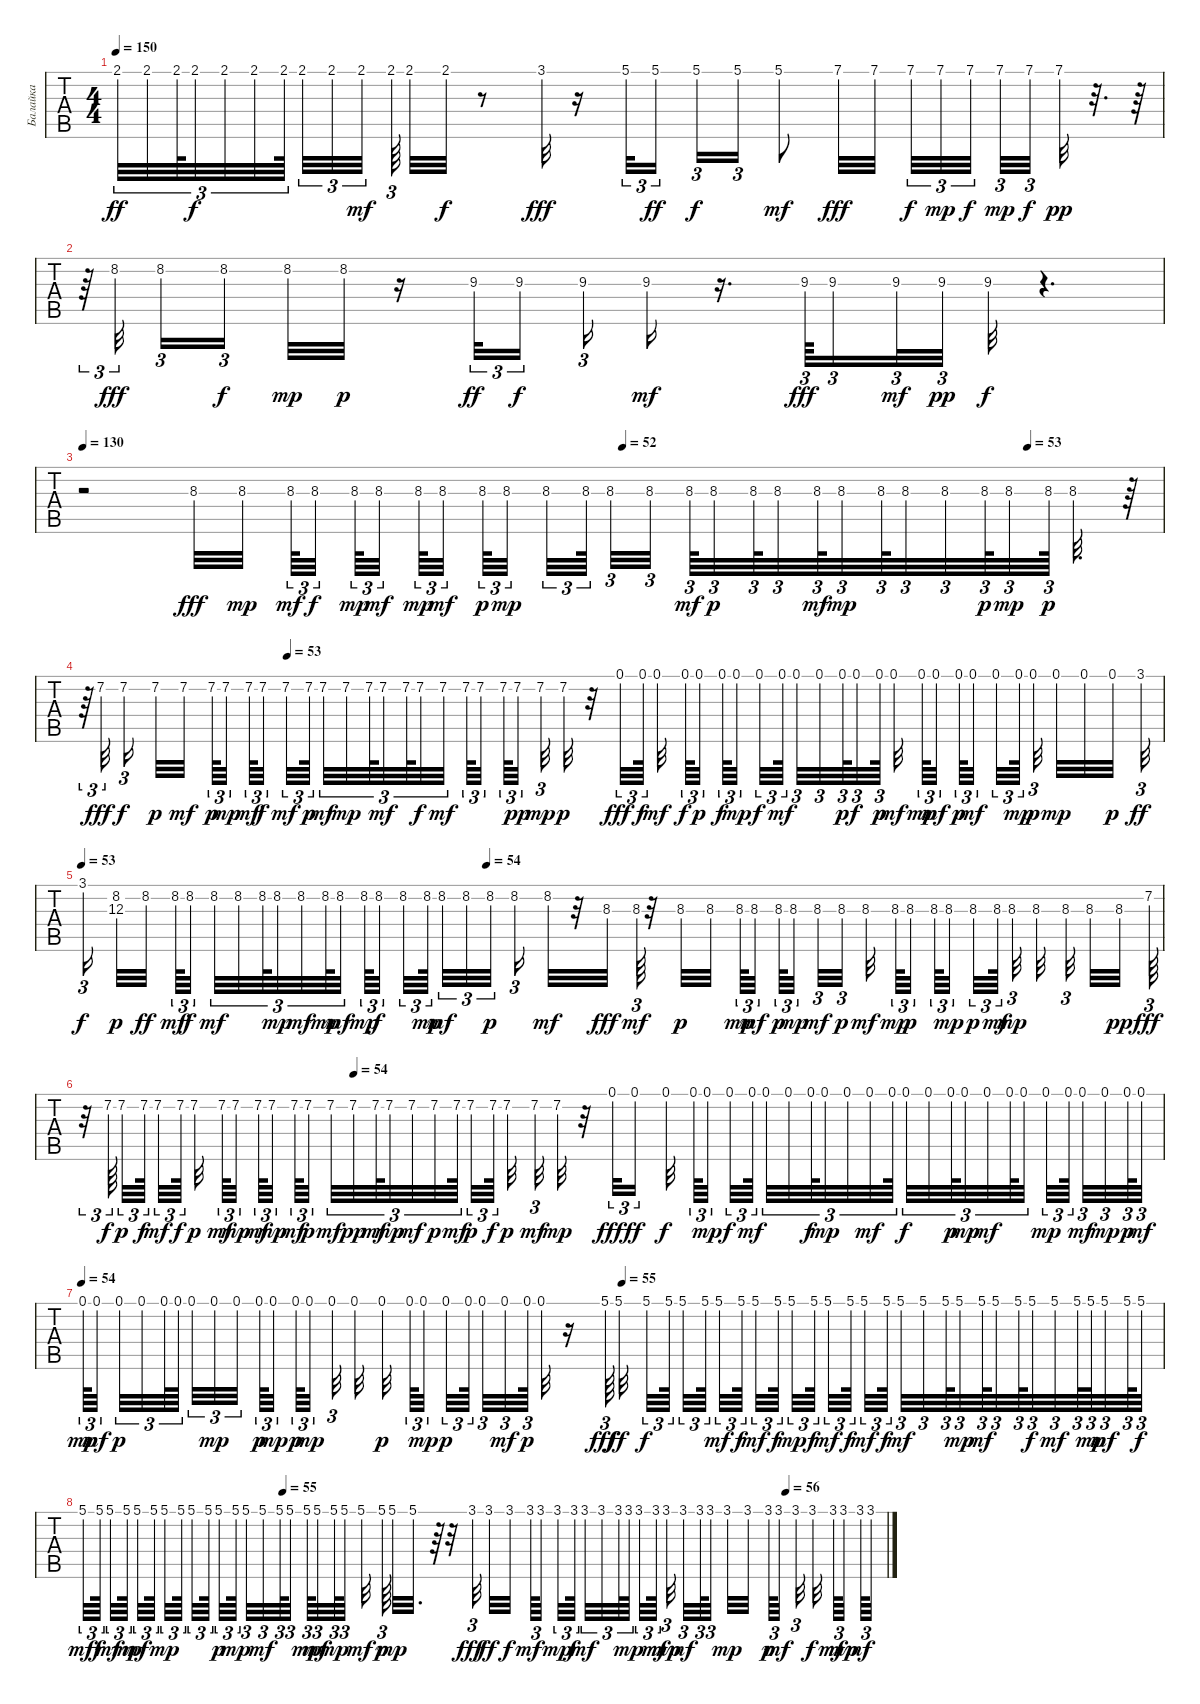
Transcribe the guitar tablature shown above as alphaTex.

\track ("Балайка" "Балайка") {instrument distortionguitar}
\staff {tabs}
\tuning (E4 B3 G3 D3 A2 E2) {hide}
\ts (4 4)
\tempo 150
\clef g2
\ks c
2.1.32{tu (3 2) dy ff} 2.1.32{tu (3 2)} 2.1.64{tu (3 2)} 2.1.32{tu (3 2) dy f} 2.1.32{tu (3 2)} 2.1.32{tu (3 2)} 2.1.64{tu (3 2) beam splitsecondary} 2.1.32{tu (3 2)} 2.1.32{tu (3 2)} 2.1.32{tu (3 2) dy mf beam splitsecondary} 2.1.64{tu (3 2) beam splitsecondary} 2.1.32 2.1.32{dy f} r.8 3.1.32{dy fff} r.16 5.1.32{tu (3 2)} 5.1.16{tu (3 2) dy ff beam splitsecondary} 5.1.16{tu (3 2) dy f} 5.1.16{tu (3 2)} 5.1.8{dy mf} 7.1.32{dy fff} 7.1.32{beam splitsecondary} 7.1.32{tu (3 2) dy f} 7.1.32{tu (3 2) dy mp} 7.1.32{tu (3 2) dy f beam splitsecondary} 7.1.32{tu (3 2) dy mp} 7.1.32{tu (3 2) dy f beam splitsecondary} 7.1.32{dy pp} r.32{d} r.64 |
r.64{tu (3 2)} 8.2.32{tu (3 2) dy fff beam splitsecondary} 8.2.16{tu (3 2)} 8.2.16{tu (3 2) dy f beam splitsecondary} 8.2.32{dy mp} 8.2.32{dy p} r.16 9.3.32{tu (3 2) dy ff} 9.3.16{tu (3 2) dy f beam splitsecondary} 9.3.16{tu (3 2)} 9.3.16{dy mf} r.16{d} 9.3.64{tu (3 2) dy fff} 9.3.16{tu (3 2)} 9.3.32{tu (3 2) dy mf} 9.3.32{tu (3 2) dy pp beam splitsecondary} 9.3.32{dy f} r.4{d} |
\tempo 130
\tempo (52 0.5)
\tempo (53 0.875)
r.2 8.3.32{dy fff} 8.3.32{dy mp beam splitsecondary} 8.3.64{tu (3 2) dy mf} 8.3.32{tu (3 2) dy f beam splitsecondary} 8.3.64{tu (3 2) dy mp} 8.3.32{tu (3 2) dy mf beam splitsecondary} 8.3.64{tu (3 2) dy mp} 8.3.32{tu (3 2) dy mf beam splitsecondary} 8.3.64{tu (3 2) dy p} 8.3.32{tu (3 2) dy mp beam splitsecondary} 8.3.32{tu (3 2)} 8.3.64{tu (3 2) beam splitsecondary} 8.3.32{tu (3 2)} 8.3.32{tu (3 2)} 8.3.64{tu (3 2) dy mf} 8.3.32{tu (3 2) dy p} 8.3.64{tu (3 2)} 8.3.32{tu (3 2)} 8.3.64{tu (3 2) dy mf} 8.3.32{tu (3 2) dy mp} 8.3.64{tu (3 2)} 8.3.32{tu (3 2)} 8.3.32{tu (3 2)} 8.3.64{tu (3 2) dy p} 8.3.32{tu (3 2) dy mp} 8.3.64{tu (3 2) dy p beam splitsecondary} 8.3.32{d} r.64 |
\tempo (53 0.1875)
r.64{tu (3 2)} 7.2.32{tu (3 2) dy fff beam splitsecondary} 7.2.16{tu (3 2) dy f beam splitsecondary} 7.2.32{dy p} 7.2.32{dy mf beam splitsecondary} 7.2.64{tu (3 2) dy p} 7.2.32{tu (3 2) dy mp beam splitsecondary} 7.2.64{tu (3 2) dy mf} 7.2.32{tu (3 2) dy f beam splitsecondary} 7.2.32{tu (3 2) dy mf} 7.2.64{tu (3 2) dy p beam splitsecondary} 7.2.32{tu (3 2) dy mf} 7.2.32{tu (3 2) dy mp} 7.2.64{tu (3 2)} 7.2.32{tu (3 2) dy mf} 7.2.64{tu (3 2)} 7.2.32{tu (3 2) dy f} 7.2.32{tu (3 2) dy mf beam splitsecondary} 7.2.64{tu (3 2)} 7.2.32{tu (3 2) beam splitsecondary} 7.2.64{tu (3 2)} 7.2.32{tu (3 2) dy pp beam splitsecondary} 7.2.32{tu (3 2) dy mp} 7.2.32{dy p} r.32 0.1.32{tu (3 2) dy fff} 0.1.64{tu (3 2) dy f beam splitsecondary} 0.1.32{dy mf beam splitsecondary} 0.1.64{tu (3 2) dy f} 0.1.32{tu (3 2) dy p beam splitsecondary} 0.1.64{tu (3 2) dy f} 0.1.32{tu (3 2) dy mp beam splitsecondary} 0.1.32{tu (3 2) dy f} 0.1.64{tu (3 2) dy mf beam splitsecondary} 0.1.32{tu (3 2)} 0.1.32{tu (3 2)} 0.1.64{tu (3 2) dy p} 0.1.32{tu (3 2) dy f} 0.1.64{tu (3 2) dy p beam splitsecondary} 0.1.32{dy mf} 0.1.64{tu (3 2) dy mp} 0.1.32{tu (3 2) dy mf beam splitsecondary} 0.1.64{tu (3 2) dy p} 0.1.32{tu (3 2) dy mf beam splitsecondary} 0.1.32{tu (3 2)} 0.1.64{tu (3 2) dy mp beam splitsecondary} 0.1.32{tu (3 2) dy p beam splitsecondary} 0.1.32{dy mp} 0.1.32 0.1.32{dy p beam splitsecondary} 3.1.32{tu (3 2) dy ff} |
\tempo 53
\tempo (54 0.375)
3.1.16{tu (3 2) dy f beam splitsecondary} (8.2 12.3).32{dy p} 8.2.32{dy ff beam splitsecondary} 8.2.64{tu (3 2) dy mf} 8.2.32{tu (3 2) dy f beam splitsecondary} 8.2.32{tu (3 2) dy mf} 8.2.32{tu (3 2)} 8.2.64{tu (3 2)} 8.2.32{tu (3 2) dy mp} 8.2.32{tu (3 2) dy mf} 8.2.64{tu (3 2) dy mp} 8.2.32{tu (3 2) dy mf} 8.2.64{tu (3 2) dy mp} 8.2.32{tu (3 2) dy f beam splitsecondary} 8.2.32{tu (3 2)} 8.2.64{tu (3 2) dy mp beam splitsecondary} 8.2.32{tu (3 2) dy mf} 8.2.32{tu (3 2)} 8.2.32{tu (3 2) dy p beam splitsecondary} 8.2.16{tu (3 2)} 8.2.32{dy mf} r.32 8.3.32{dy fff} 8.3.64{tu (3 2) dy mf} r.32 8.3.32{dy p} 8.3.32{beam splitsecondary} 8.3.64{tu (3 2) dy mp} 8.3.32{tu (3 2) dy mf beam splitsecondary} 8.3.64{tu (3 2) dy p} 8.3.32{tu (3 2) dy mp beam splitsecondary} 8.3.32{tu (3 2) dy mf} 8.3.32{tu (3 2) dy p beam splitsecondary} 8.3.32{dy mf} 8.3.64{tu (3 2) dy mp} 8.3.32{tu (3 2) dy p beam splitsecondary} 8.3.64{tu (3 2)} 8.3.32{tu (3 2) dy mp beam splitsecondary} 8.3.32{tu (3 2) dy p} 8.3.64{tu (3 2) dy mf beam splitsecondary} 8.3.32{tu (3 2) dy mp beam splitsecondary} 8.3.32{beam splitsecondary} 8.3.32{tu (3 2) beam splitsecondary} 8.3.32 8.3.32{dy pp beam splitsecondary} 7.2.64{tu (3 2) dy fff} |
\tempo (54 0.25)
r.32{tu (3 2)} 7.2.64{tu (3 2) dy f beam splitsecondary} 7.2.32{tu (3 2) dy p} 7.2.64{tu (3 2) dy f beam splitsecondary} 7.2.32{tu (3 2) dy mf} 7.2.64{tu (3 2) dy f beam splitsecondary} 7.2.32{dy p beam splitsecondary} 7.2.64{tu (3 2) dy mf} 7.2.32{tu (3 2) dy mp beam splitsecondary} 7.2.64{tu (3 2) dy mf} 7.2.32{tu (3 2) dy mp beam splitsecondary} 7.2.64{tu (3 2) dy mf} 7.2.32{tu (3 2) dy p beam splitsecondary} 7.2.32{tu (3 2) dy mf} 7.2.32{tu (3 2) dy pp} 7.2.64{tu (3 2) dy mf} 7.2.32{tu (3 2) dy mp} 7.2.32{tu (3 2) dy mf} 7.2.32{tu (3 2) dy p} 7.2.64{tu (3 2) dy mf beam splitsecondary} 7.2.32{tu (3 2) dy p} 7.2.64{tu (3 2) dy f beam splitsecondary} 7.2.32{dy p beam splitsecondary} 7.2.32{tu (3 2) dy mf} 7.2.32{dy mp} r.32 0.1.32{tu (3 2) dy fff} 0.1.16{tu (3 2) dy ff beam splitsecondary} 0.1.32{dy f beam splitsecondary} 0.1.64{tu (3 2)} 0.1.32{tu (3 2) dy mp beam splitsecondary} 0.1.32{tu (3 2) dy f} 0.1.64{tu (3 2) dy mf beam splitsecondary} 0.1.32{tu (3 2)} 0.1.32{tu (3 2)} 0.1.64{tu (3 2) dy f} 0.1.32{tu (3 2) dy mp} 0.1.32{tu (3 2)} 0.1.32{tu (3 2) dy mf} 0.1.64{tu (3 2) beam splitsecondary} 0.1.32{tu (3 2) dy f} 0.1.32{tu (3 2)} 0.1.64{tu (3 2) dy p} 0.1.32{tu (3 2) dy mp} 0.1.32{tu (3 2) dy mf} 0.1.64{tu (3 2)} 0.1.32{tu (3 2) beam splitsecondary} 0.1.32{tu (3 2) dy mp} 0.1.64{tu (3 2) beam splitsecondary} 0.1.32{tu (3 2) dy mf} 0.1.32{tu (3 2) dy mp} 0.1.64{tu (3 2) dy p} 0.1.32{tu (3 2) dy mf} |
\tempo 54
\tempo (55 0.5)
0.1.64{tu (3 2) dy mp} 0.1.32{tu (3 2) dy mf beam splitsecondary} 0.1.32{tu (3 2) dy p} 0.1.32{tu (3 2)} 0.1.64{tu (3 2)} 0.1.64{tu (3 2) beam splitsecondary} 0.1.32{tu (3 2)} 0.1.32{tu (3 2) dy mp} 0.1.32{tu (3 2) beam splitsecondary} 0.1.64{tu (3 2) dy p} 0.1.32{tu (3 2) dy mp beam splitsecondary} 0.1.64{tu (3 2) dy p} 0.1.32{tu (3 2) dy mp beam splitsecondary} 0.1.32{tu (3 2)} 0.1.32 0.1.32{dy p beam splitsecondary} 0.1.64{tu (3 2)} 0.1.32{tu (3 2) dy mp beam splitsecondary} 0.1.32{tu (3 2) dy p} 0.1.64{tu (3 2) beam splitsecondary} 0.1.32{tu (3 2)} 0.1.32{tu (3 2) dy mf} 0.1.64{tu (3 2) dy p beam splitsecondary} 0.1.32 r.16 5.1.64{tu (3 2) dy fff beam splitsecondary} 5.1.32{dy ff beam splitsecondary} 5.1.32{tu (3 2) dy f} 5.1.64{tu (3 2) beam splitsecondary} 5.1.32{tu (3 2)} 5.1.64{tu (3 2) beam splitsecondary} 5.1.32{tu (3 2) dy mf} 5.1.64{tu (3 2) dy f beam splitsecondary} 5.1.32{tu (3 2) dy mf} 5.1.64{tu (3 2) dy f beam splitsecondary} 5.1.32{tu (3 2) dy mp} 5.1.64{tu (3 2) dy f beam splitsecondary} 5.1.32{tu (3 2) dy mf} 5.1.64{tu (3 2) dy f beam splitsecondary} 5.1.32{tu (3 2) dy mf} 5.1.64{tu (3 2) dy f beam splitsecondary} 5.1.32{tu (3 2) dy mf} 5.1.32{tu (3 2)} 5.1.64{tu (3 2)} 5.1.32{tu (3 2) dy mp} 5.1.64{tu (3 2) dy mf} 5.1.32{tu (3 2)} 5.1.64{tu (3 2)} 5.1.32{tu (3 2) dy f} 5.1.32{tu (3 2) dy mf} 5.1.64{tu (3 2)} 5.1.64{tu (3 2) dy mp} 5.1.32{tu (3 2) dy mf} 5.1.64{tu (3 2)} 5.1.32{tu (3 2) dy f} |
\tempo (55 0.25)
\tempo (56 0.875)
5.1.32{tu (3 2) dy mf} 5.1.64{tu (3 2) dy f beam splitsecondary} 5.1.32{tu (3 2) dy mf} 5.1.64{tu (3 2) dy mp beam splitsecondary} 5.1.32{tu (3 2) dy mf} 5.1.64{tu (3 2) beam splitsecondary} 5.1.32{tu (3 2) dy mp} 5.1.64{tu (3 2) beam splitsecondary} 5.1.32{tu (3 2)} 5.1.64{tu (3 2) beam splitsecondary} 5.1.32{tu (3 2) dy p} 5.1.64{tu (3 2) dy mp beam splitsecondary} 5.1.32{tu (3 2)} 5.1.32{tu (3 2) dy mf} 5.1.64{tu (3 2)} 5.1.32{tu (3 2)} 5.1.64{tu (3 2) dy mp} 5.1.32{tu (3 2) dy mf} 5.1.64{tu (3 2) dy mp} 5.1.32{tu (3 2) beam splitsecondary} 5.1.32{dy mf beam splitsecondary} 5.1.64{tu (3 2) dy p beam splitsecondary} 5.1.32{dy mp} 5.1.32{d} r.64 r.32 3.1.32{tu (3 2) dy fff} 3.1.32{dy ff} 3.1.32{dy f beam splitsecondary} 3.1.64{tu (3 2) dy mf} 3.1.32{tu (3 2) beam splitsecondary} 3.1.32{tu (3 2) dy mp} 3.1.64{tu (3 2) dy f beam splitsecondary} 3.1.32{tu (3 2) dy mf} 3.1.32{tu (3 2)} 3.1.64{tu (3 2)} 3.1.64{tu (3 2) dy mp beam splitsecondary} 3.1.32{tu (3 2)} 3.1.64{tu (3 2) dy mf beam splitsecondary} 3.1.32{tu (3 2) dy mp} 3.1.32{tu (3 2) dy mf} 3.1.64{tu (3 2)} 3.1.32{tu (3 2) beam splitsecondary} 3.1.32{dy mp} 3.1.32{beam splitsecondary} 3.1.64{tu (3 2) dy p} 3.1.32{tu (3 2) dy mf beam splitsecondary} 3.1.32{tu (3 2) beam splitsecondary} 3.1.32{dy f beam splitsecondary} 3.1.64{tu (3 2) dy mf} 3.1.32{tu (3 2) dy mp beam splitsecondary} 3.1.64{tu (3 2) dy mf} 3.1.32{tu (3 2)}
